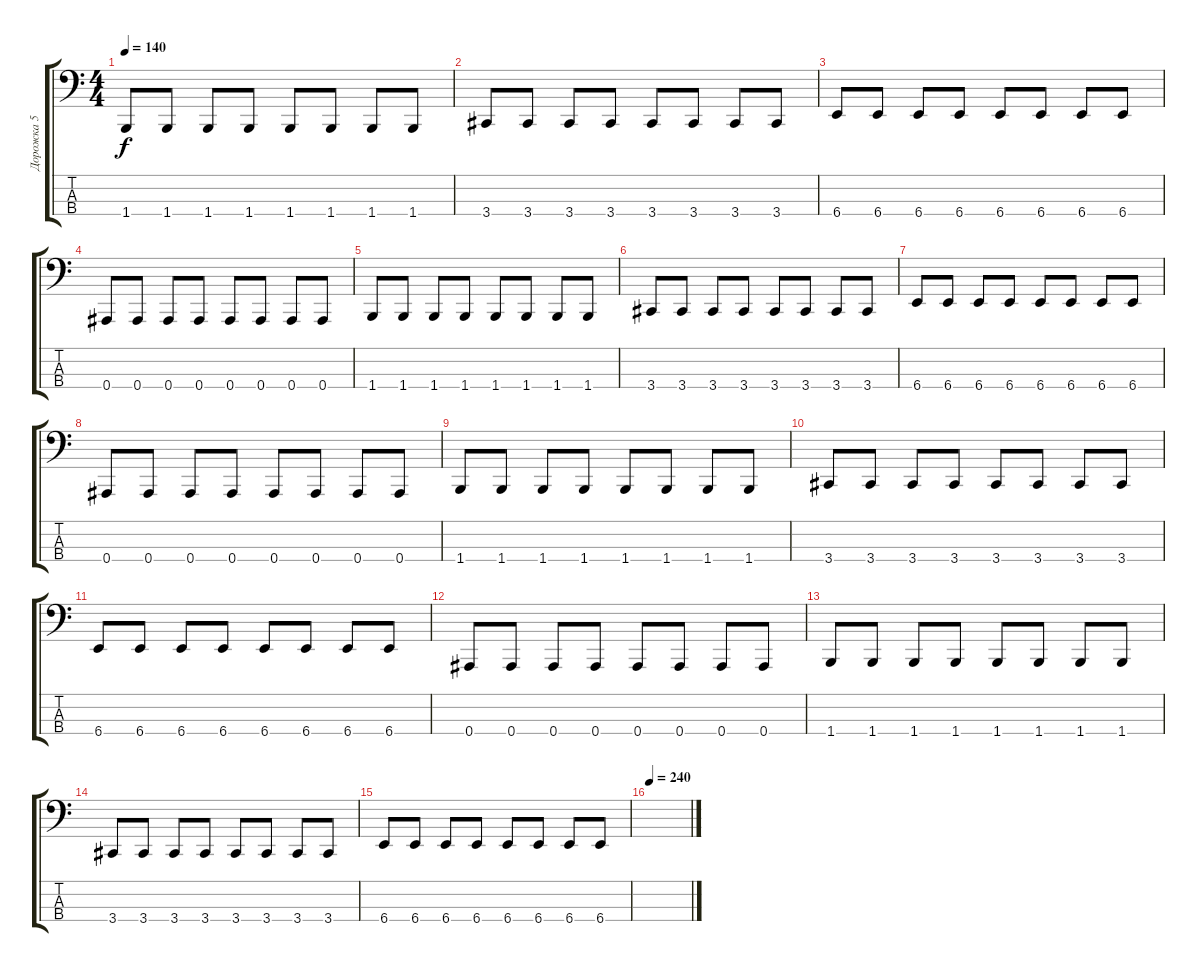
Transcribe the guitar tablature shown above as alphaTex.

\track ("Дорожка 5" "Дорожка 5") {instrument electricbassfinger}
\staff {score tabs}
\tuning (Eb2 Bb1 F1 Bb0) {hide}
\ts (4 4)
\tempo 140
\clef f4
\ks c
1.4.8{dy f} 1.4.8 1.4.8 1.4.8 1.4.8 1.4.8 1.4.8 1.4.8 |
3.4.8 3.4.8 3.4.8 3.4.8 3.4.8 3.4.8 3.4.8 3.4.8 |
6.4.8 6.4.8 6.4.8 6.4.8 6.4.8 6.4.8 6.4.8 6.4.8 |
0.4.8 0.4.8 0.4.8 0.4.8 0.4.8 0.4.8 0.4.8 0.4.8 |
1.4.8 1.4.8 1.4.8 1.4.8 1.4.8 1.4.8 1.4.8 1.4.8 |
3.4.8 3.4.8 3.4.8 3.4.8 3.4.8 3.4.8 3.4.8 3.4.8 |
6.4.8 6.4.8 6.4.8 6.4.8 6.4.8 6.4.8 6.4.8 6.4.8 |
0.4.8 0.4.8 0.4.8 0.4.8 0.4.8 0.4.8 0.4.8 0.4.8 |
1.4.8 1.4.8 1.4.8 1.4.8 1.4.8 1.4.8 1.4.8 1.4.8 |
3.4.8 3.4.8 3.4.8 3.4.8 3.4.8 3.4.8 3.4.8 3.4.8 |
6.4.8 6.4.8 6.4.8 6.4.8 6.4.8 6.4.8 6.4.8 6.4.8 |
0.4.8 0.4.8 0.4.8 0.4.8 0.4.8 0.4.8 0.4.8 0.4.8 |
1.4.8 1.4.8 1.4.8 1.4.8 1.4.8 1.4.8 1.4.8 1.4.8 |
3.4.8 3.4.8 3.4.8 3.4.8 3.4.8 3.4.8 3.4.8 3.4.8 |
6.4.8 6.4.8 6.4.8 6.4.8 6.4.8 6.4.8 6.4.8 6.4.8 |
\tempo 240
